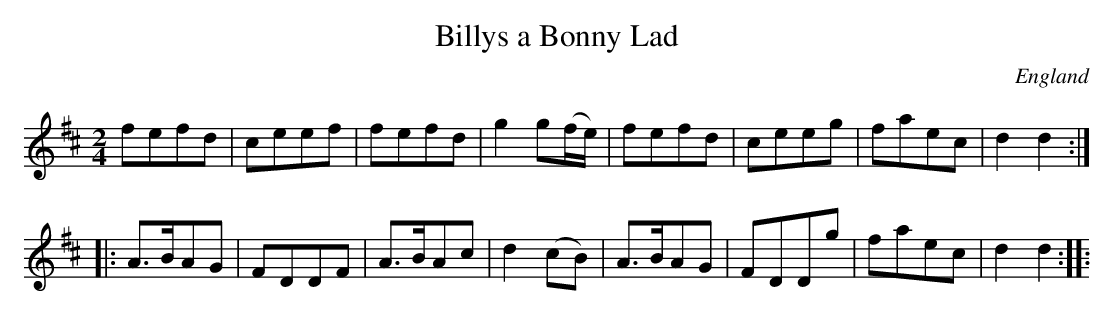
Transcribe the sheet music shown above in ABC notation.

X:1
T:Billys a Bonny Lad
L:1/8
M:2/4
O:England
K:D major
fefd  | ceef | fefd  | g2 g(f/e/) | fefd  | ceeg | faec | d2 d2 ::
A>BAG | FDDF | A>BAc | d2 (cB)    | A>BAG | FDDg | faec | d2 d2 ::
